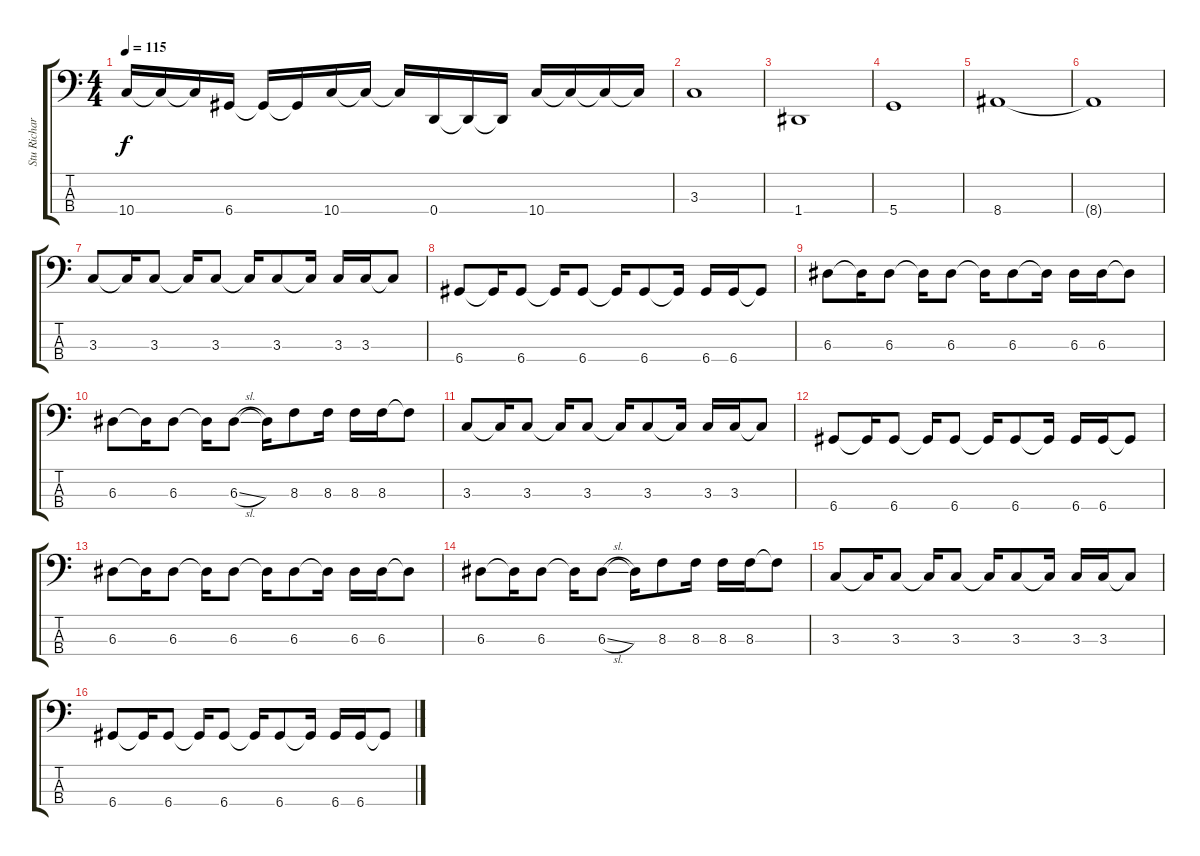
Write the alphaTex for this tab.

\track ("Stu Richardson" "Stu Richar") {instrument electricbassfinger}
\staff {score tabs}
\tuning (G2 D2 A1 D1) {hide}
\ts (4 4)
\tempo 115
\clef f4
\ks c
10.4.16{dy f} 10.4{t}.16 10.4{t}.16 6.4.16 6.4{t}.16 6.4{t}.16 10.4.16 10.4{t}.16 10.4{t}.16 0.4.16 0.4{t}.16 0.4{t}.16 10.4.16 10.4{t}.16 10.4{t}.16 10.4{t}.16 |
3.3.1 |
1.4.1 |
5.4.1 |
8.4.1{volume 2} |
8.4{t}.1 |
3.3.8{volume 16} 3.3{t}.16 3.3.8 3.3{t}.16 3.3.8 3.3{t}.16 3.3.8 3.3{t}.16 3.3.16 3.3.16 3.3{t}.8 |
6.4.8 6.4{t}.16 6.4.8 6.4{t}.16 6.4.8 6.4{t}.16 6.4.8 6.4{t}.16 6.4.16 6.4.16 6.4{t}.8 |
6.3.8 6.3{t}.16 6.3.8 6.3{t}.16 6.3.8 6.3{t}.16 6.3.8 6.3{t}.16 6.3.16 6.3.16 6.3{t}.8 |
6.3.8 6.3{t}.16 6.3.8 6.3{t}.16 6.3{sl}.8 6.3{t}.16 8.3.8 8.3.16 8.3.16 8.3.16 8.3{t}.8 |
3.3.8 3.3{t}.16 3.3.8 3.3{t}.16 3.3.8 3.3{t}.16 3.3.8 3.3{t}.16 3.3.16 3.3.16 3.3{t}.8 |
6.4.8 6.4{t}.16 6.4.8 6.4{t}.16 6.4.8 6.4{t}.16 6.4.8 6.4{t}.16 6.4.16 6.4.16 6.4{t}.8 |
6.3.8 6.3{t}.16 6.3.8 6.3{t}.16 6.3.8 6.3{t}.16 6.3.8 6.3{t}.16 6.3.16 6.3.16 6.3{t}.8 |
6.3.8 6.3{t}.16 6.3.8 6.3{t}.16 6.3{sl}.8 6.3{t}.16 8.3.8 8.3.16 8.3.16 8.3.16 8.3{t}.8 |
3.3.8 3.3{t}.16 3.3.8 3.3{t}.16 3.3.8 3.3{t}.16 3.3.8 3.3{t}.16 3.3.16 3.3.16 3.3{t}.8 |
6.4.8 6.4{t}.16 6.4.8 6.4{t}.16 6.4.8 6.4{t}.16 6.4.8 6.4{t}.16 6.4.16 6.4.16 6.4{t}.8
